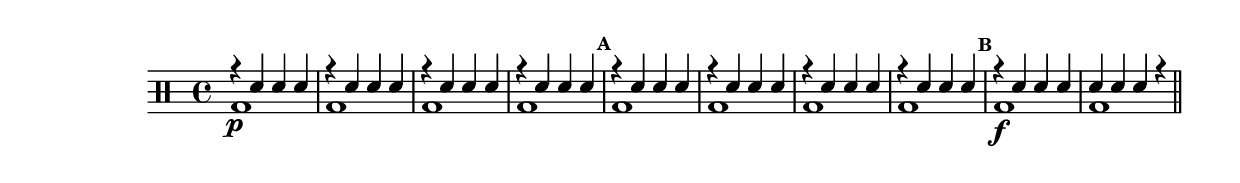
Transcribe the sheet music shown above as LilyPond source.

%-*- coding: utf-8 -*-

\version "2.10.00"

%\header {title = "escala sobre la - parte 1"}

\drums {

\override Staff.TimeSignature #'style = #'()
\time 4/4 

\override Score.BarNumber #'transparent = ##t
%\override Score.RehearsalMark #'font-family = #'
\override Score.RehearsalMark #'font-size = #-2
\set Score.markFormatter = #format-mark-numbers



\context DrumVoice = "1" { }
\context DrumVoice = "2" { }

<<
{

r4\p sn sn sn 
r4 sn sn sn 
r4 sn sn sn 
r4 sn sn sn 

\mark \default
r4 sn sn sn 
r4 sn sn sn 
r4 sn sn sn 
r4 sn sn sn 


\mark \default
r4\f sn sn sn 
sn sn sn r

\bar "||"

  
}
\\{

bd1 bd1 bd1 bd1 
bd1 bd1 bd1 bd1 
bd1 bd 

}
>>


}


